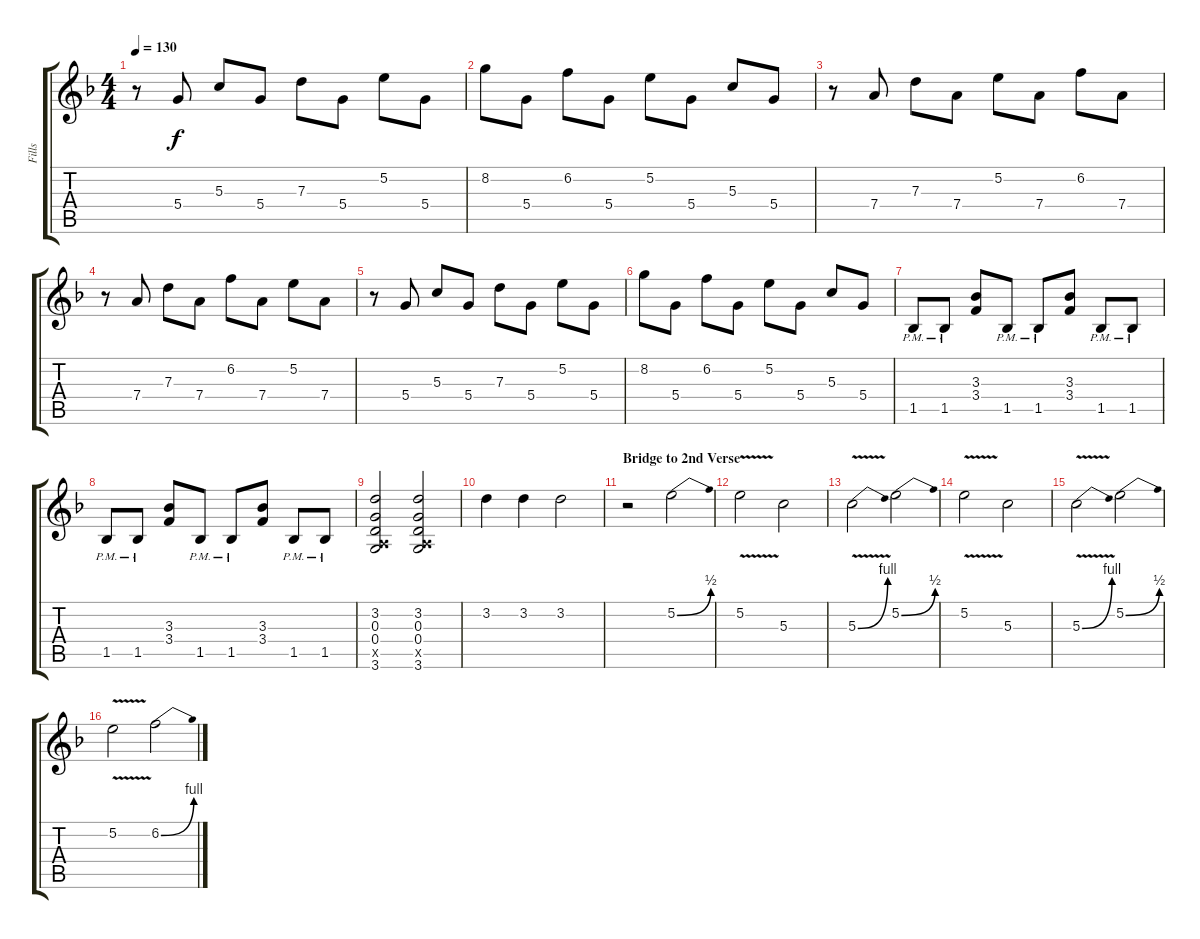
\track ("Fills" "Fills") {instrument distortionguitar}
\staff {score tabs}
\tuning (E4 B3 G3 D3 A2 E2) {hide}
\ts (4 4)
\tempo 130
\clef g2
\ks dminor
r.8{dy f} 5.4.8 5.3.8 5.4.8 7.3.8 5.4.8 5.2.8 5.4.8 |
8.2.8 5.4.8 6.2.8 5.4.8 5.2.8 5.4.8 5.3.8 5.4.8 |
r.8 7.4.8 7.3.8 7.4.8 5.2.8 7.4.8 6.2.8 7.4.8 |
r.8 7.4.8 7.3.8 7.4.8 6.2.8 7.4.8 5.2.8 7.4.8 |
r.8 5.4.8 5.3.8 5.4.8 7.3.8 5.4.8 5.2.8 5.4.8 |
8.2.8 5.4.8 6.2.8 5.4.8 5.2.8 5.4.8 5.3.8 5.4.8 |
1.5{pm}.8 1.5{pm}.8 (3.3 3.4).8 1.5{pm}.8 1.5{pm}.8 (3.3 3.4).8 1.5{pm}.8 1.5{pm}.8 |
1.5{pm}.8 1.5{pm}.8 (3.3 3.4).8 1.5{pm}.8 1.5{pm}.8 (3.3 3.4).8 1.5{pm}.8 1.5{pm}.8 |
(3.2 0.3 0.4 0.5{x} 3.6).2 (3.2 0.3 0.4 0.5{x} 3.6).2 |
3.2.4 3.2.4 3.2.2 |
\section ("" "Bridge to 2nd Verse")
r.2 5.2{be (bend 0 0 60 2)}.2 |
5.2{v}.2 5.3.2 |
5.3{be (bend 0 0 60 4) v}.2 5.2{be (bend 0 0 60 2)}.2 |
5.2{v}.2 5.3.2 |
5.3{be (bend 0 0 60 4) v}.2 5.2{be (bend 0 0 60 2)}.2 |
5.2{v}.2 6.2{be (bend 0 0 60 4)}.2
